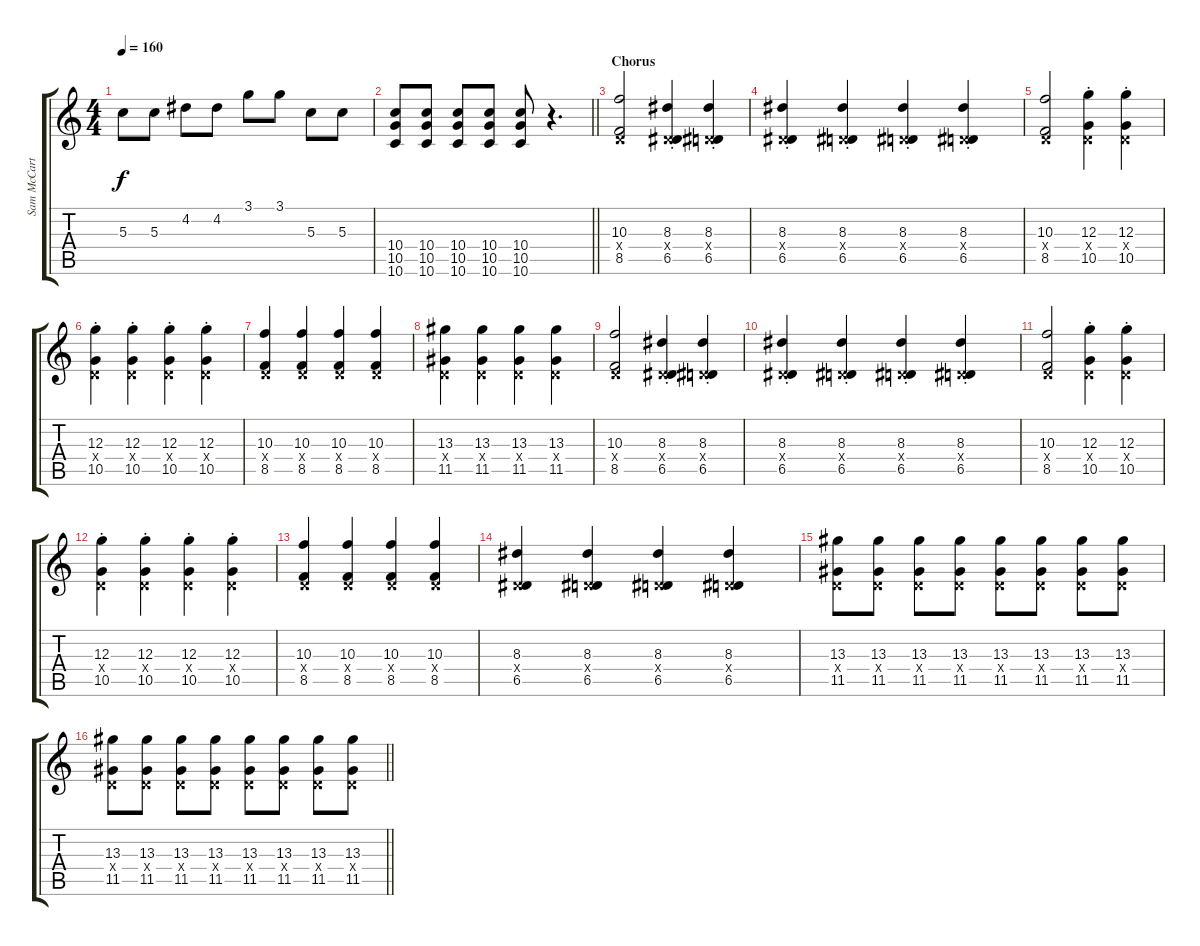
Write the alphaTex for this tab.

\track ("Sam McCarthy" "Sam McCart") {instrument overdrivenguitar}
\staff {score tabs}
\tuning (E4 B3 G3 D3 A2 D2) {hide}
\ts (4 4)
\tempo 160
\clef g2
\ks c
5.3.8{dy f} 5.3.8 4.2.8 4.2.8 3.1.8 3.1.8 5.3.8 5.3.8 |
\barLineRight lightlight
(10.4 10.5 10.6).8 (10.4 10.5 10.6).8 (10.4 10.5 10.6).8 (10.4 10.5 10.6).8 (10.4 10.5 10.6).8 r.4{d} |
\section ("" "Chorus")
(10.3 0.4{x} 8.5).2{volume 7} (8.3{st} 0.4{x} 6.5{st}).4 (8.3{st} 0.4{x} 6.5{st}).4 |
(8.3{st} 0.4{x} 6.5{st}).4 (8.3{st} 0.4{x} 6.5{st}).4 (8.3{st} 0.4{x} 6.5{st}).4 (8.3{st} 0.4{x} 6.5{st}).4 |
(10.3 0.4{x} 8.5).2 (12.3{st} 0.4{x} 10.5{st}).4 (12.3{st} 0.4{x} 10.5{st}).4 |
(12.3{st} 0.4{x} 10.5{st}).4 (12.3{st} 0.4{x} 10.5{st}).4 (12.3{st} 0.4{x} 10.5{st}).4 (12.3{st} 0.4{x} 10.5{st}).4 |
(10.3 0.4{x} 8.5).4 (10.3 0.4{x} 8.5).4 (10.3 0.4{x} 8.5).4 (10.3 0.4{x} 8.5).4 |
(13.3 0.4{x} 11.5).4 (13.3 0.4{x} 11.5).4 (13.3 0.4{x} 11.5).4 (13.3 0.4{x} 11.5).4 |
(10.3 0.4{x} 8.5).2 (8.3{st} 0.4{x} 6.5{st}).4 (8.3{st} 0.4{x} 6.5{st}).4 |
(8.3{st} 0.4{x} 6.5{st}).4 (8.3{st} 0.4{x} 6.5{st}).4 (8.3{st} 0.4{x} 6.5{st}).4 (8.3{st} 0.4{x} 6.5{st}).4 |
(10.3 0.4{x} 8.5).2 (12.3{st} 0.4{x} 10.5{st}).4 (12.3{st} 0.4{x} 10.5{st}).4 |
(12.3{st} 0.4{x} 10.5{st}).4 (12.3{st} 0.4{x} 10.5{st}).4 (12.3{st} 0.4{x} 10.5{st}).4 (12.3{st} 0.4{x} 10.5{st}).4 |
(10.3 0.4{x} 8.5).4 (10.3 0.4{x} 8.5).4 (10.3 0.4{x} 8.5).4 (10.3 0.4{x} 8.5).4 |
(8.3 0.4{x} 6.5).4 (8.3 0.4{x} 6.5).4 (8.3 0.4{x} 6.5).4 (8.3 0.4{x} 6.5).4 |
(13.3 0.4{x} 11.5).8 (13.3 0.4{x} 11.5).8 (13.3 0.4{x} 11.5).8 (13.3 0.4{x} 11.5).8 (13.3 0.4{x} 11.5).8 (13.3 0.4{x} 11.5).8 (13.3 0.4{x} 11.5).8 (13.3 0.4{x} 11.5).8 |
\barLineRight lightlight
(13.3 0.4{x} 11.5).8 (13.3 0.4{x} 11.5).8 (13.3 0.4{x} 11.5).8 (13.3 0.4{x} 11.5).8 (13.3 0.4{x} 11.5).8 (13.3 0.4{x} 11.5).8 (13.3 0.4{x} 11.5).8 (13.3 0.4{x} 11.5).8
